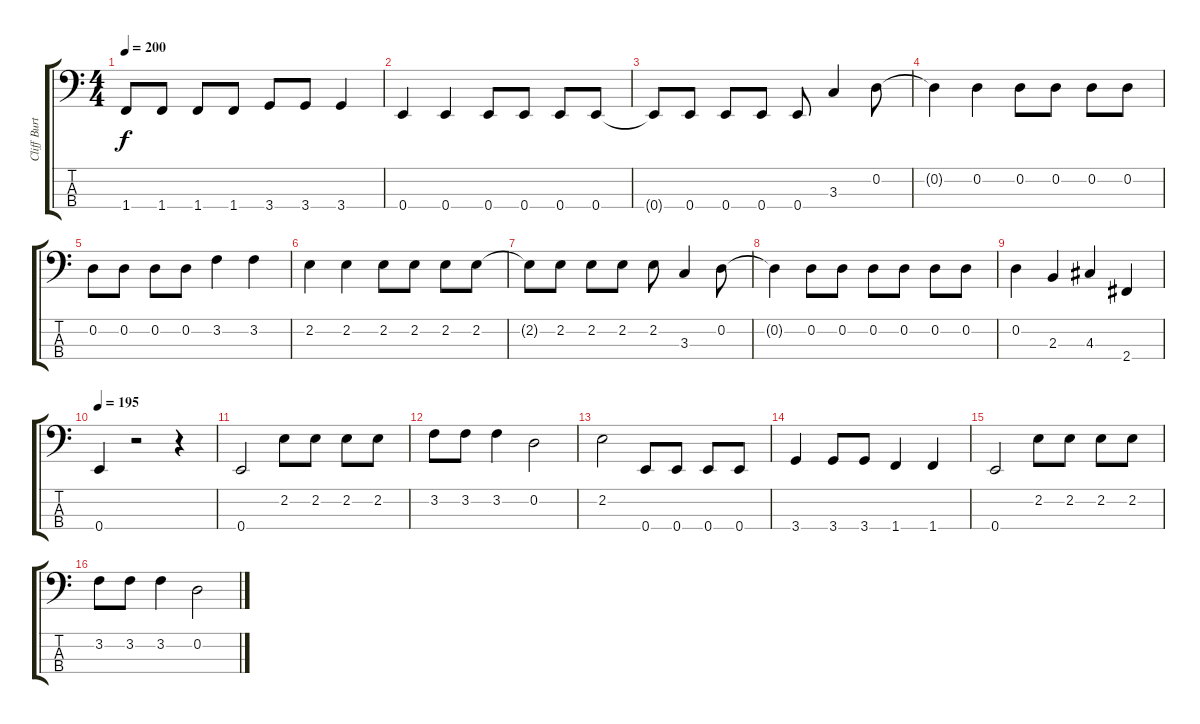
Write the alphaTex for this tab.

\track ("Cliff Burton (Bass)" "Cliff Burt") {instrument electricbasspick}
\staff {score tabs}
\tuning (G2 D2 A1 E1) {hide}
\ts (4 4)
\tempo 200
\clef f4
\ks c
1.4.8{dy f} 1.4.8 1.4.8 1.4.8 3.4.8 3.4.8 3.4.4 |
0.4.4 0.4.4 0.4.8 0.4.8 0.4.8 0.4.8 |
0.4{t}.8 0.4.8 0.4.8 0.4.8 0.4.8 3.3.4 0.2.8 |
0.2{t}.4 0.2.4 0.2.8 0.2.8 0.2.8 0.2.8 |
0.2.8 0.2.8 0.2.8 0.2.8 3.2.4 3.2.4 |
2.2.4 2.2.4 2.2.8 2.2.8 2.2.8 2.2.8 |
2.2{t}.8 2.2.8 2.2.8 2.2.8 2.2.8 3.3.4 0.2.8 |
0.2{t}.4 0.2.8 0.2.8 0.2.8 0.2.8 0.2.8 0.2.8 |
0.2.4 2.3.4 4.3.4 2.4.4 |
\tempo 195
0.4.4 r.2 r.4 |
0.4.2 2.2.8 2.2.8 2.2.8 2.2.8 |
3.2.8 3.2.8 3.2.4 0.2.2 |
2.2.2 0.4.8 0.4.8 0.4.8 0.4.8 |
3.4.4 3.4.8 3.4.8 1.4.4 1.4.4 |
0.4.2 2.2.8 2.2.8 2.2.8 2.2.8 |
3.2.8 3.2.8 3.2.4 0.2.2
